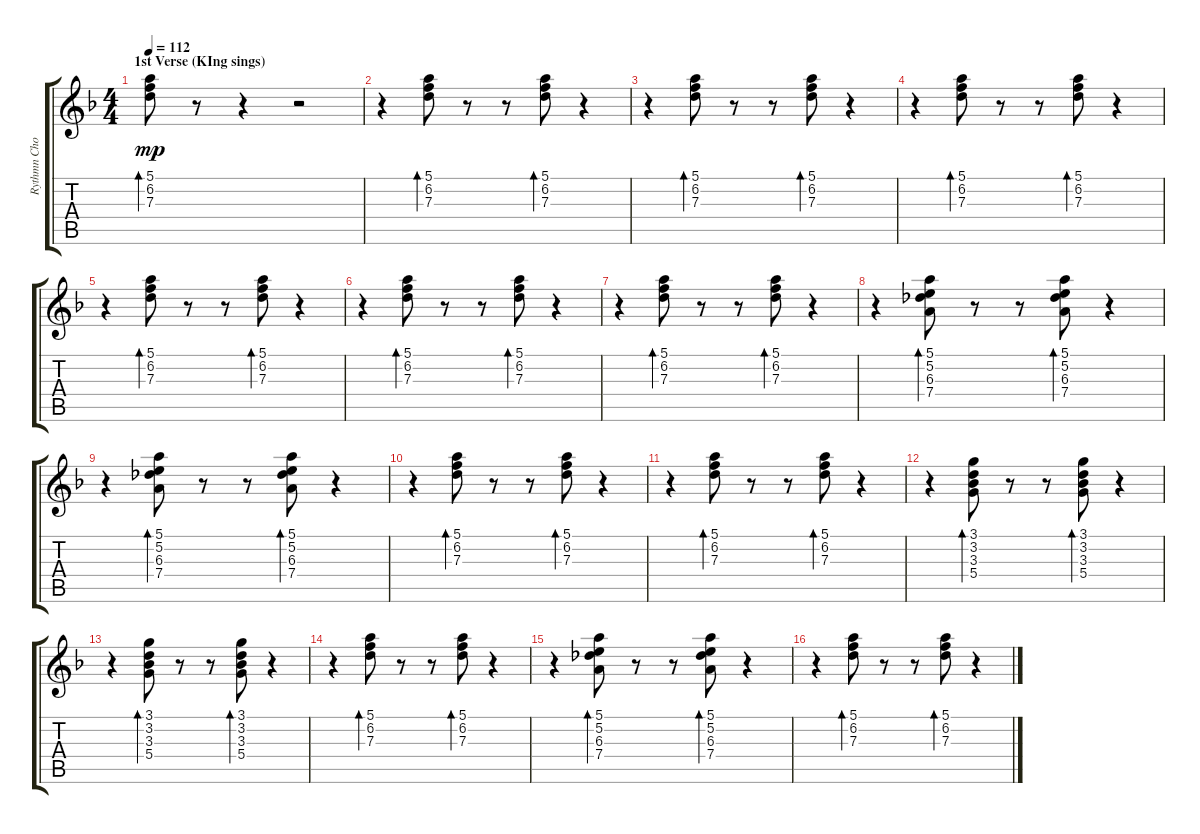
\track ("Rythmn Chords" "Rythmn Cho") {instrument electricguitarclean}
\staff {score tabs}
\tuning (E4 B3 G3 D3 A2 E2) {hide}
\ts (4 4)
\section ("" "1st Verse (KIng sings)")
\tempo 112
\clef g2
\ks f
(5.1 6.2 7.3).8{bd 240 dy mp} r.8 r.4 r.2 |
r.4 (5.1 6.2 7.3).8{bd 240} r.8 r.8 (5.1 6.2 7.3).8{bd 240} r.4 |
r.4 (5.1 6.2 7.3).8{bd 240} r.8 r.8 (5.1 6.2 7.3).8{bd 240} r.4 |
r.4 (5.1 6.2 7.3).8{bd 240} r.8 r.8 (5.1 6.2 7.3).8{bd 240} r.4 |
r.4 (5.1 6.2 7.3).8{bd 240} r.8 r.8 (5.1 6.2 7.3).8{bd 240} r.4 |
r.4 (5.1 6.2 7.3).8{bd 240} r.8 r.8 (5.1 6.2 7.3).8{bd 240} r.4 |
r.4 (5.1 6.2 7.3).8{bd 240} r.8 r.8 (5.1 6.2 7.3).8{bd 240} r.4 |
r.4 (5.1 5.2 6.3 7.4).8{bd 240} r.8 r.8 (5.1 5.2 6.3 7.4).8{bd 240} r.4 |
r.4 (5.1 5.2 6.3 7.4).8{bd 240} r.8 r.8 (5.1 5.2 6.3 7.4).8{bd 240} r.4 |
r.4 (5.1 6.2 7.3).8{bd 240} r.8 r.8 (5.1 6.2 7.3).8{bd 240} r.4 |
r.4 (5.1 6.2 7.3).8{bd 240} r.8 r.8 (5.1 6.2 7.3).8{bd 240} r.4 |
r.4 (3.1 3.2 3.3 5.4).8{bd 240} r.8 r.8 (3.1 3.2 3.3 5.4).8{bd 240} r.4 |
r.4 (3.1 3.2 3.3 5.4).8{bd 240} r.8 r.8 (3.1 3.2 3.3 5.4).8{bd 240} r.4 |
r.4 (5.1 6.2 7.3).8{bd 240} r.8 r.8 (5.1 6.2 7.3).8{bd 240} r.4 |
r.4 (5.1 5.2 6.3 7.4).8{bd 240} r.8 r.8 (5.1 5.2 6.3 7.4).8{bd 240} r.4 |
r.4 (5.1 6.2 7.3).8{bd 240} r.8 r.8 (5.1 6.2 7.3).8{bd 240} r.4
